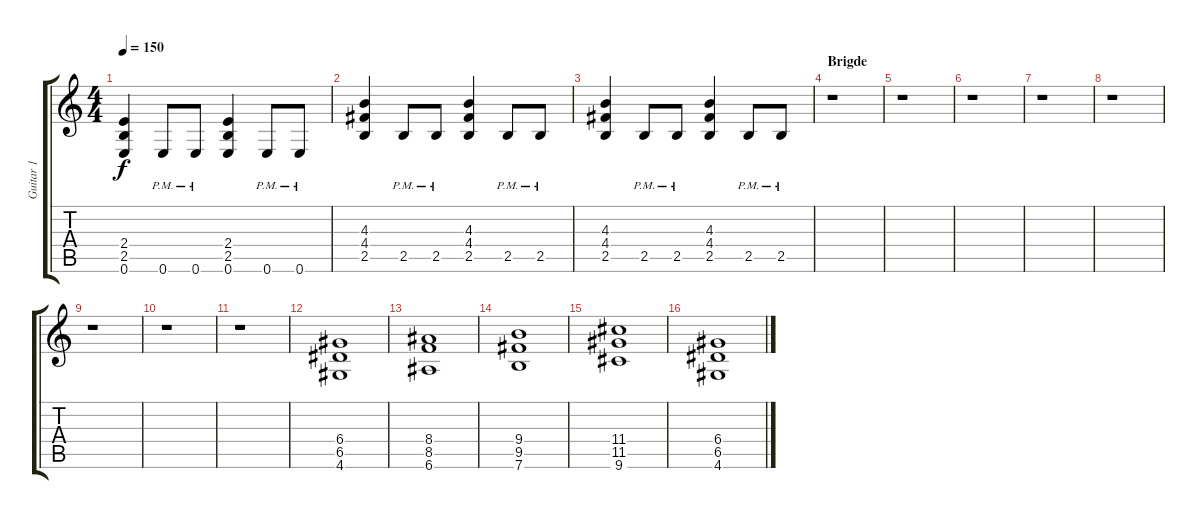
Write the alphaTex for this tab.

\track ("Guitar 1" "Guitar 1") {instrument distortionguitar}
\staff {score tabs}
\tuning (E4 B3 G3 D3 A2 E2) {hide}
\ts (4 4)
\tempo 150
\clef g2
\ks c
(2.4 2.5 0.6).4{dy f} 0.6{pm}.8 0.6{pm}.8 (2.4 2.5 0.6).4 0.6{pm}.8 0.6{pm}.8 |
(4.3 4.4 2.5).4 2.5{pm}.8 2.5{pm}.8 (4.3 4.4 2.5).4 2.5{pm}.8 2.5{pm}.8 |
(4.3 4.4 2.5).4 2.5{pm}.8 2.5{pm}.8 (4.3 4.4 2.5).4 2.5{pm}.8 2.5{pm}.8 |
\section ("" "Brigde")
r.1 |
r.1 |
r.1 |
r.1 |
r.1 |
r.1 |
r.1 |
r.1 |
(6.4 6.5 4.6).1{volume 10} |
(8.4 8.5 6.6).1 |
(9.4 9.5 7.6).1 |
(11.4 11.5 9.6).1 |
(6.4 6.5 4.6).1
